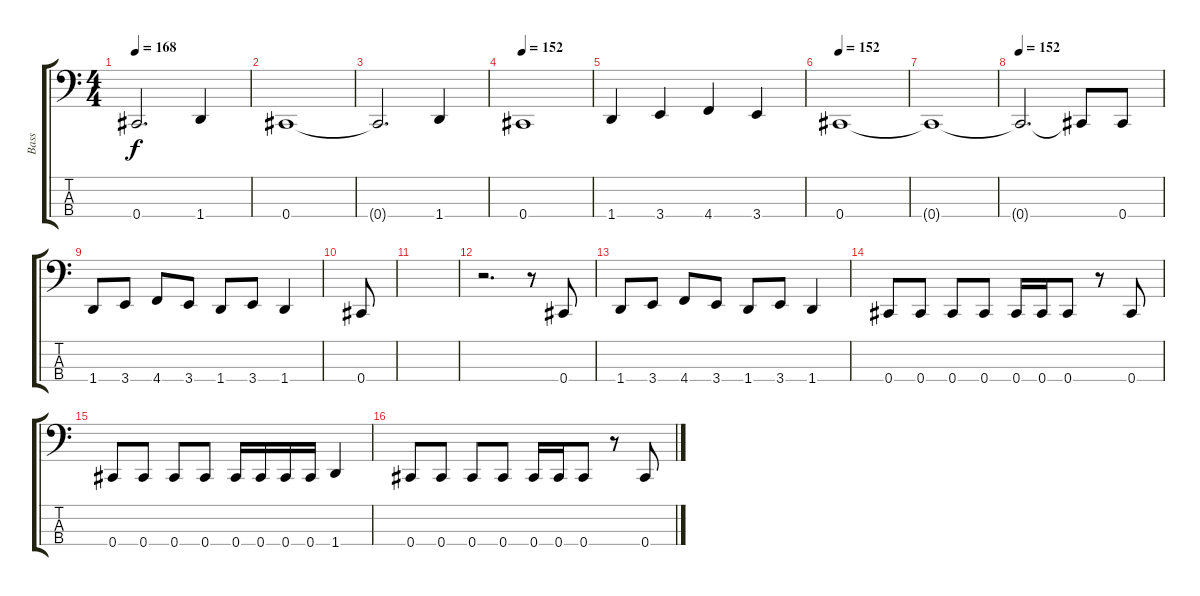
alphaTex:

\track ("Bass" "Bass") {instrument electricbasspick}
\staff {score tabs}
\tuning (E2 B1 Gb1 Db1) {hide}
\ts (4 4)
\tempo 168
\clef f4
\ks c
0.4{t}.2{d dy f} 1.4.4 |
0.4.1 |
0.4{t}.2{d} 1.4.4 |
\tempo 152
0.4.1 |
1.4.4 3.4.4 4.4.4 3.4.4 |
\tempo 152
0.4.1 |
0.4{t}.1 |
\tempo 152
0.4{t}.2{d} 0.4{t}.8 0.4.8 |
1.4.8 3.4.8 4.4.8 3.4.8 1.4.8 3.4.8 1.4.4 |
0.4.8 |
|
r.2{d} r.8 0.4.8 |
1.4.8 3.4.8 4.4.8 3.4.8 1.4.8 3.4.8 1.4.4 |
0.4.8 0.4.8 0.4.8 0.4.8 0.4.16 0.4.16 0.4.8 r.8 0.4.8 |
0.4.8 0.4.8 0.4.8 0.4.8 0.4.16 0.4.16 0.4.16 0.4.16 1.4.4 |
0.4.8 0.4.8 0.4.8 0.4.8 0.4.16 0.4.16 0.4.8 r.8 0.4.8
